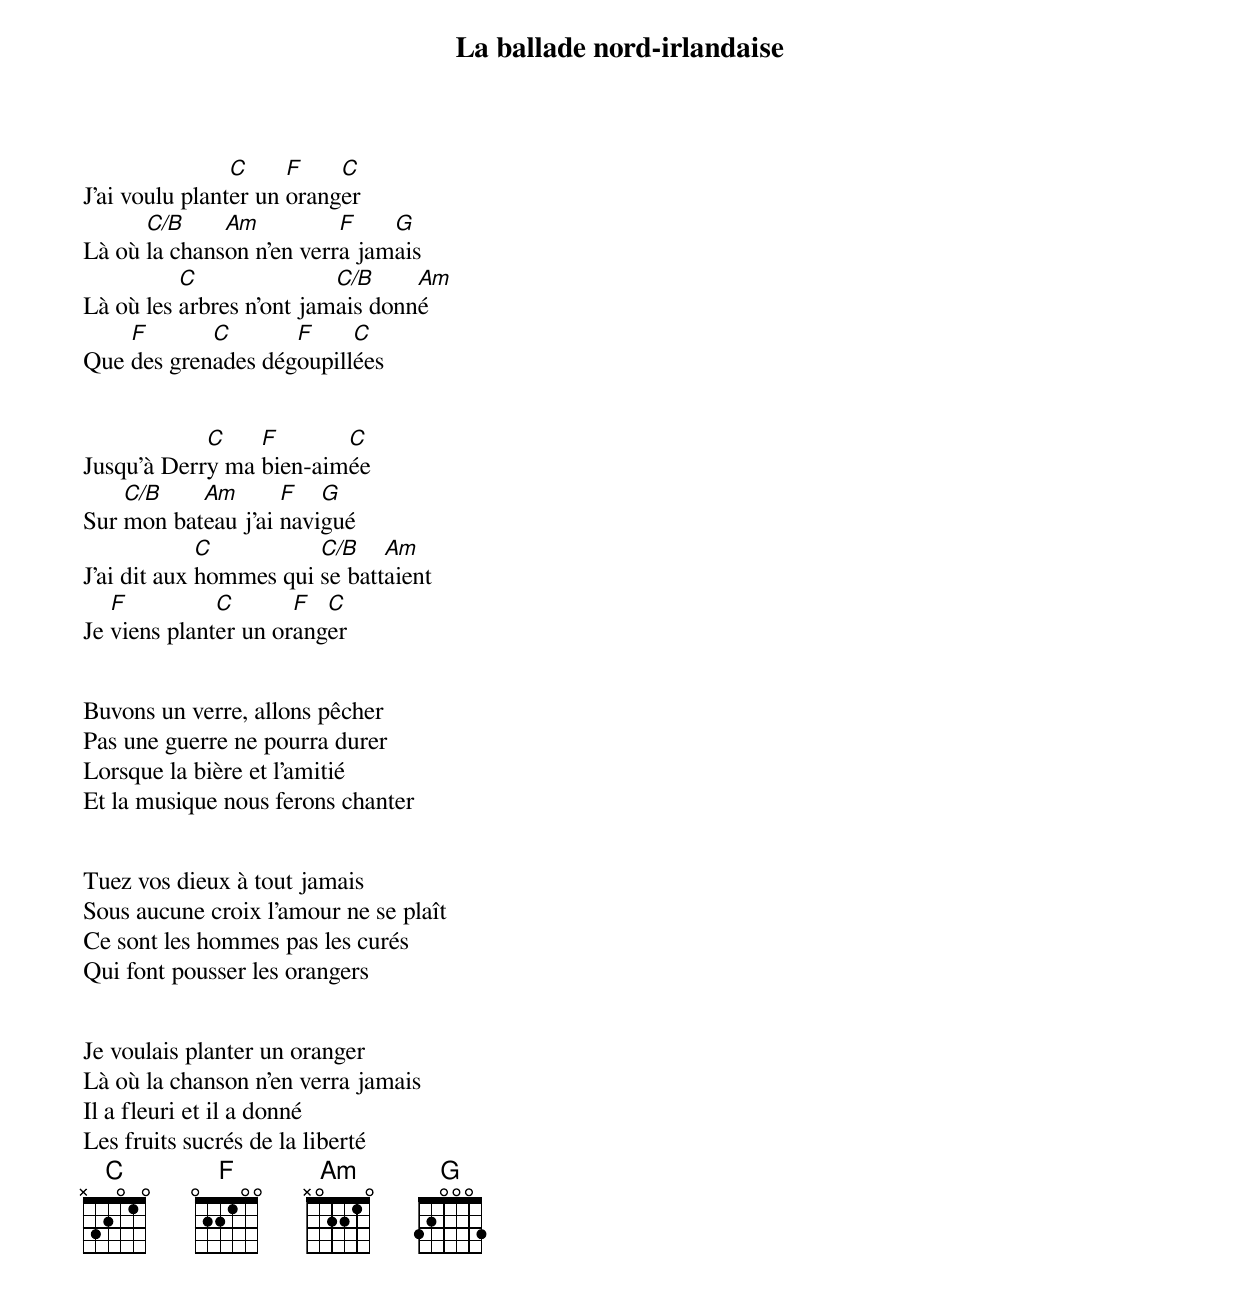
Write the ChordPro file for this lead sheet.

{title: La ballade nord-irlandaise}
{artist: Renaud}
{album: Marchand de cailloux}
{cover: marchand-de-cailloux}
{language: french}
{columns: 2}
{define: C frets X 3 2 0 1 0}
{define: F base-fret 1 frets 0 2 2 1 0 0}
{define: C/B frets X 2 2 0 1 0 special}
{define: Am frets X 0 2 2 1 0}
{define: G frets 3 2 0 0 0 3}


J'ai voulu plant[C]er un [F]orang[C]er
Là où [C/B]la chans[Am]on n'en verr[F]a jam[G]ais
Là où les [C]arbres n'ont jam[C/B]ais donn[Am]é
Que [F]des gren[C]ades dég[F]oupill[C]ées


Jusqu'à Derr[C]y ma [F]bien-aim[C]ée
Sur [C/B]mon bat[Am]eau j'ai [F]navi[G]gué
J'ai dit aux [C]hommes qui [C/B]se batt[Am]aient
Je [F]viens plant[C]er un or[F]ang[C]er


Buvons un verre, allons pêcher
Pas une guerre ne pourra durer
Lorsque la bière et l'amitié
Et la musique nous ferons chanter


Tuez vos dieux à tout jamais
Sous aucune croix l'amour ne se plaît
Ce sont les hommes pas les curés
Qui font pousser les orangers


Je voulais planter un oranger
Là où la chanson n'en verra jamais
Il a fleuri et il a donné
Les fruits sucrés de la liberté
